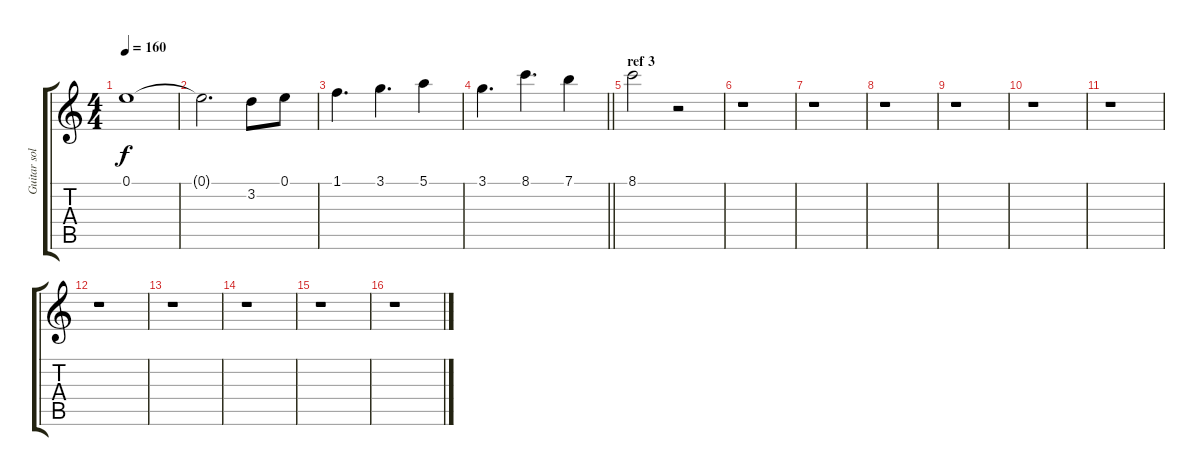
\track ("Guitar solo 1" "Guitar sol") {instrument distortionguitar}
\staff {score tabs}
\tuning (E4 B3 G3 D3 A2 E2) {hide}
\ts (4 4)
\tempo 160
\clef g2
\ks c
0.1.1{dy f} |
0.1{t}.2{d} 3.2.8 0.1.8 |
1.1.4{d} 3.1.4{d} 5.1.4 |
\barLineRight lightlight
3.1.4{d} 8.1.4{d} 7.1.4 |
\section ("" "ref 3 ")
8.1.2 r.2 |
r.1 |
r.1 |
r.1 |
r.1 |
r.1 |
r.1 |
r.1 |
r.1 |
r.1 |
r.1 |
r.1
